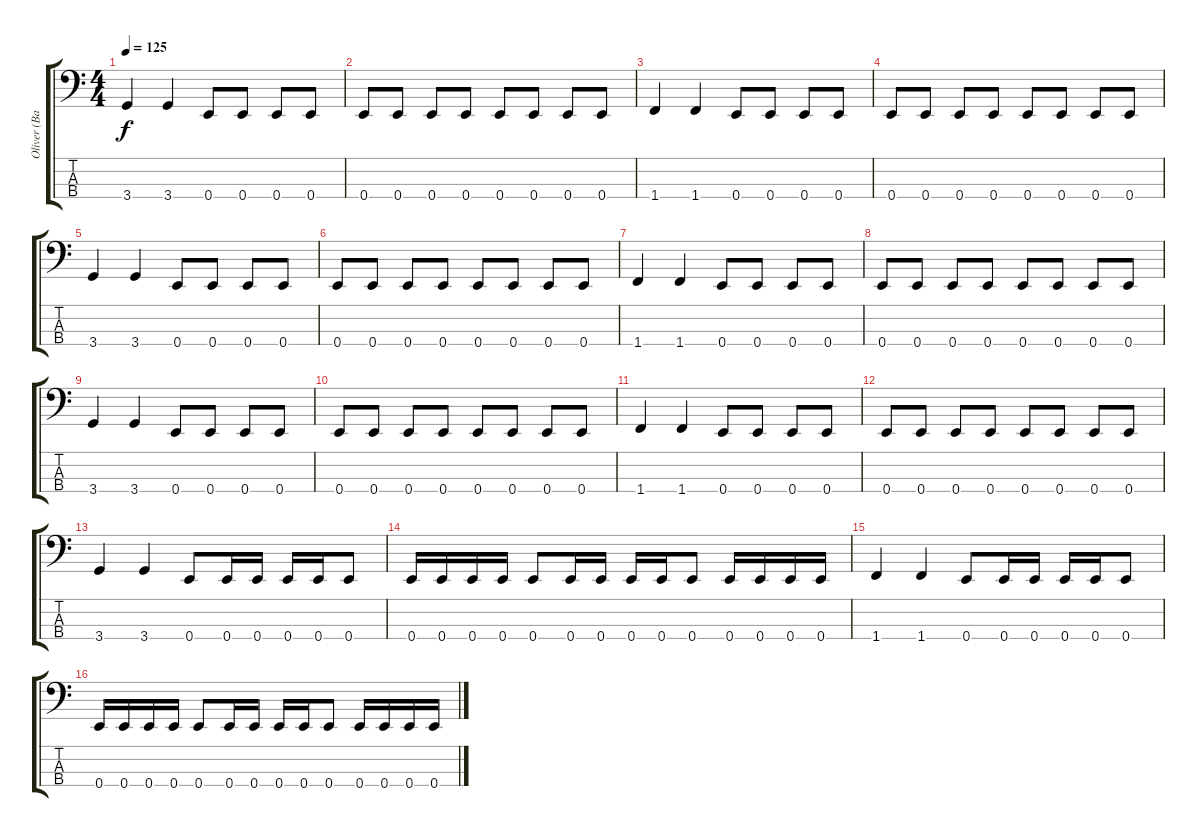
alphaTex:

\track ("Oliver (Bass)" "Oliver (Ba") {instrument electricbassfinger}
\staff {score tabs}
\tuning (G2 D2 A1 E1) {hide}
\ts (4 4)
\tempo 125
\clef f4
\ks c
3.4.4{dy f} 3.4.4 0.4.8 0.4.8 0.4.8 0.4.8 |
0.4.8 0.4.8 0.4.8 0.4.8 0.4.8 0.4.8 0.4.8 0.4.8 |
1.4.4 1.4.4 0.4.8 0.4.8 0.4.8 0.4.8 |
0.4.8 0.4.8 0.4.8 0.4.8 0.4.8 0.4.8 0.4.8 0.4.8 |
3.4.4 3.4.4 0.4.8 0.4.8 0.4.8 0.4.8 |
0.4.8 0.4.8 0.4.8 0.4.8 0.4.8 0.4.8 0.4.8 0.4.8 |
1.4.4 1.4.4 0.4.8 0.4.8 0.4.8 0.4.8 |
0.4.8 0.4.8 0.4.8 0.4.8 0.4.8 0.4.8 0.4.8 0.4.8 |
3.4.4 3.4.4 0.4.8 0.4.8 0.4.8 0.4.8 |
0.4.8 0.4.8 0.4.8 0.4.8 0.4.8 0.4.8 0.4.8 0.4.8 |
1.4.4 1.4.4 0.4.8 0.4.8 0.4.8 0.4.8 |
0.4.8 0.4.8 0.4.8 0.4.8 0.4.8 0.4.8 0.4.8 0.4.8 |
3.4.4{volume 12} 3.4.4 0.4.8 0.4.16 0.4.16 0.4.16 0.4.16 0.4.8 |
0.4.16 0.4.16 0.4.16 0.4.16 0.4.8 0.4.16 0.4.16 0.4.16 0.4.16 0.4.8 0.4.16 0.4.16 0.4.16 0.4.16 |
1.4.4 1.4.4 0.4.8 0.4.16 0.4.16 0.4.16 0.4.16 0.4.8 |
0.4.16 0.4.16 0.4.16 0.4.16 0.4.8 0.4.16 0.4.16 0.4.16 0.4.16 0.4.8 0.4.16 0.4.16 0.4.16 0.4.16
